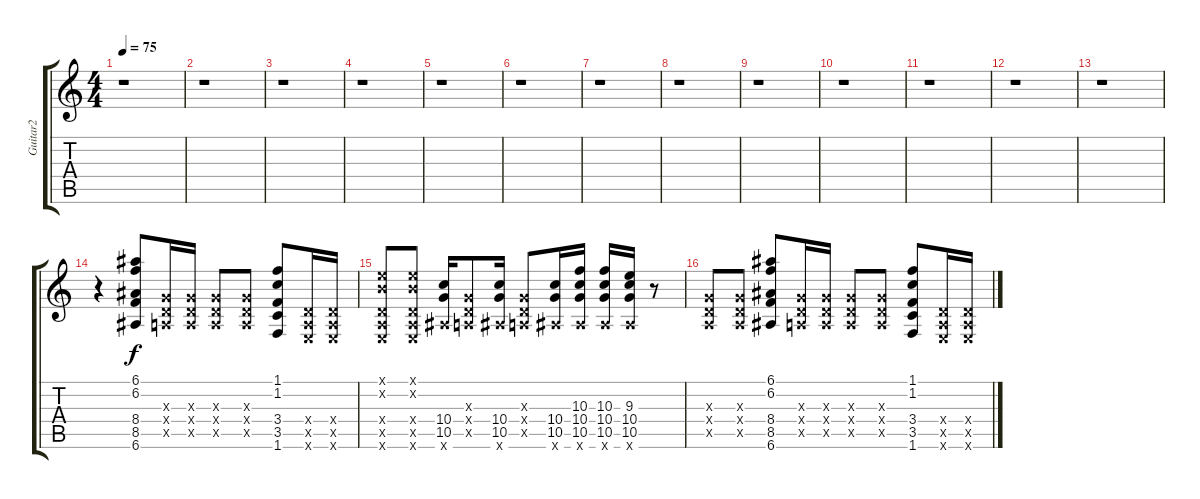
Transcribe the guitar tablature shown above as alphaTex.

\track ("Guitar2" "Guitar2") {instrument distortionguitar}
\staff {score tabs}
\tuning (E4 B3 G3 D3 A2 E2) {hide}
\ts (4 4)
\tempo 75
\clef g2
\ks c
r.1{dy f} |
r.1 |
r.1 |
r.1 |
r.1 |
r.1 |
r.1 |
r.1 |
r.1 |
r.1 |
r.1 |
r.1 |
r.1 |
r.4 (6.1 6.2 8.4 8.5 6.6).8 (0.3{x} 0.4{x} 0.5{x}).16 (0.3{x} 0.4{x} 0.5{x}).16 (0.3{x} 0.4{x} 0.5{x}).8 (0.3{x} 0.4{x} 0.5{x}).8 (1.1 1.2 3.4 3.5 1.6).8 (0.4{x} 0.5{x} 0.6{x}).16 (0.4{x} 0.5{x} 0.6{x}).16 |
(0.1{x} 0.2{x} 0.4{x} 0.5{x} 0.6{x}).8 (0.1{x} 0.2{x} 0.4{x} 0.5{x} 0.6{x}).8 (10.4 10.5 6.6{x}).16 (0.3{x} 0.4{x} 0.5{x}).8 (10.4 10.5 6.6{x}).16 (0.3{x} 0.4{x} 0.5{x}).8 (10.4 10.5 6.6{x}).16 (10.3 10.4 10.5 6.6{x}).16 (10.3 10.4 10.5 6.6{x}).16 (9.3 10.4 10.5 6.6{x}).16 r.8 |
(0.3{x} 0.4{x} 0.5{x}).8 (0.3{x} 0.4{x} 0.5{x}).8 (6.1 6.2 8.4 8.5 6.6).8 (0.3{x} 0.4{x} 0.5{x}).16 (0.3{x} 0.4{x} 0.5{x}).16 (0.3{x} 0.4{x} 0.5{x}).8 (0.3{x} 0.4{x} 0.5{x}).8 (1.1 1.2 3.4 3.5 1.6).8 (0.4{x} 0.5{x} 0.6{x}).16 (0.4{x} 0.5{x} 0.6{x}).16
